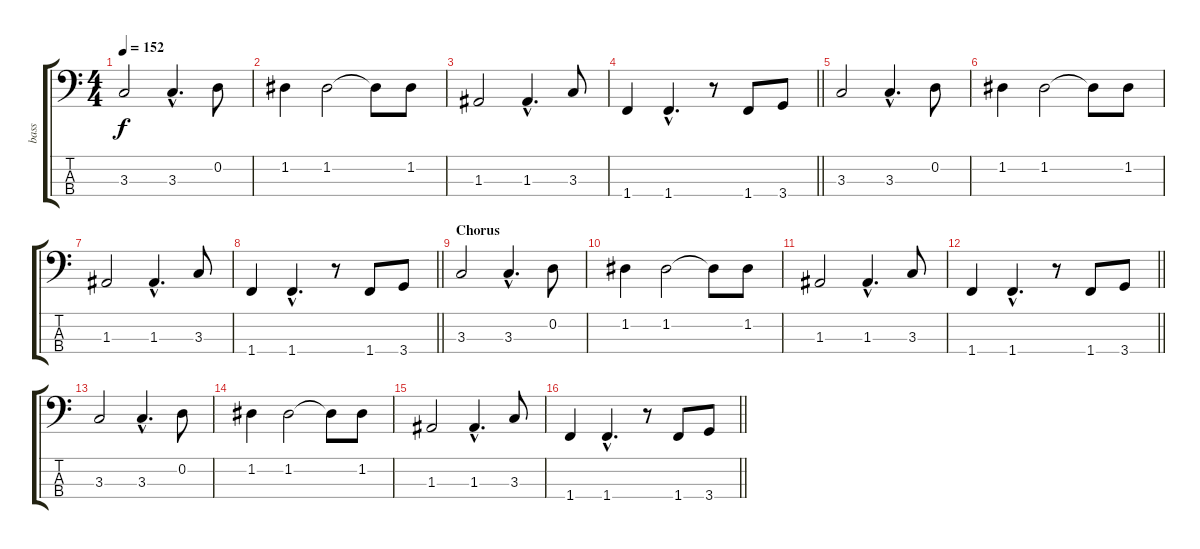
\track ("bass" "bass") {instrument electricbassfinger}
\staff {score tabs}
\tuning (G2 D2 A1 E1) {hide}
\ts (4 4)
\tempo 152
\clef f4
\ks c
3.3.2{dy f} 3.3{hac}.4{d} 0.2.8 |
1.2.4 1.2.2 1.2{t}.8 1.2.8 |
1.3.2 1.3{hac}.4{d} 3.3.8 |
\barLineRight lightlight
1.4.4 1.4{hac}.4{d} r.8 1.4.8 3.4.8 |
3.3.2 3.3{hac}.4{d} 0.2.8 |
1.2.4 1.2.2 1.2{t}.8 1.2.8 |
1.3.2 1.3{hac}.4{d} 3.3.8 |
\barLineRight lightlight
1.4.4 1.4{hac}.4{d} r.8 1.4.8 3.4.8 |
\section ("" "Chorus")
3.3.2 3.3{hac}.4{d} 0.2.8 |
1.2.4 1.2.2 1.2{t}.8 1.2.8 |
1.3.2 1.3{hac}.4{d} 3.3.8 |
\barLineRight lightlight
1.4.4 1.4{hac}.4{d} r.8 1.4.8 3.4.8 |
3.3.2 3.3{hac}.4{d} 0.2.8 |
1.2.4 1.2.2 1.2{t}.8 1.2.8 |
1.3.2 1.3{hac}.4{d} 3.3.8 |
\barLineRight lightlight
1.4.4 1.4{hac}.4{d} r.8 1.4.8 3.4.8
